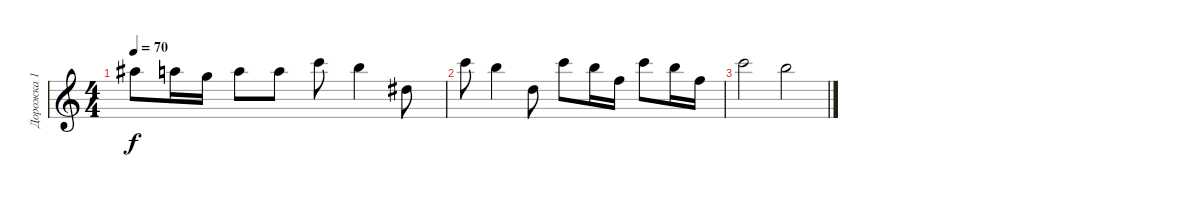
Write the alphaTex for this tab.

\track ("Дорожка 1" "Дорожка 1") {instrument flute}
\staff {score}
\tuning (E4 B3 G3 D3 A2 E2) {hide}
\ts (4 4)
\tempo 70
\clef g2
\ks c
18.1.8{dy f} 17.1.16 15.1.16 17.1.8 17.1.8 20.1.8 19.1.4 16.2.8 |
20.1.8 19.1.4 15.2.8 20.1.8 19.1.16 13.1.16 20.1.8 19.1.16 13.1.16 |
20.1.2 19.1.2
